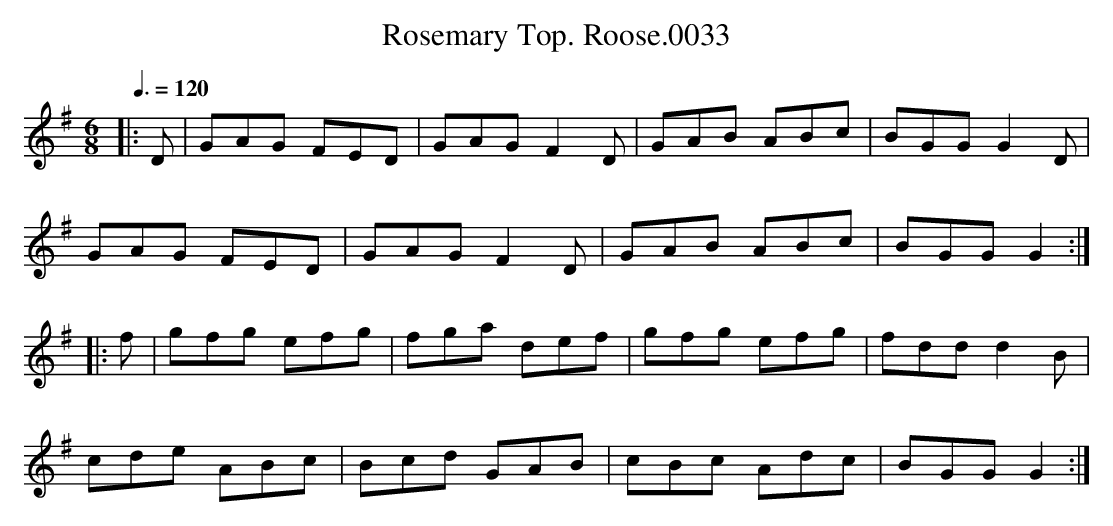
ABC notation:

X:1
T:Rosemary Top. Roose.0033
M:6/8
Q:3/8=120
L:1/8
K:G
|: D | GAG FED | GAG F2D | GAB ABc | BGG G2D |
GAG FED | GAG F2D | GAB ABc | BGG G2 :|
|: f | gfg efg | fga def | gfg efg | fdd d2B |
cde ABc | Bcd GAB | cBc Adc | BGG G2 :|
